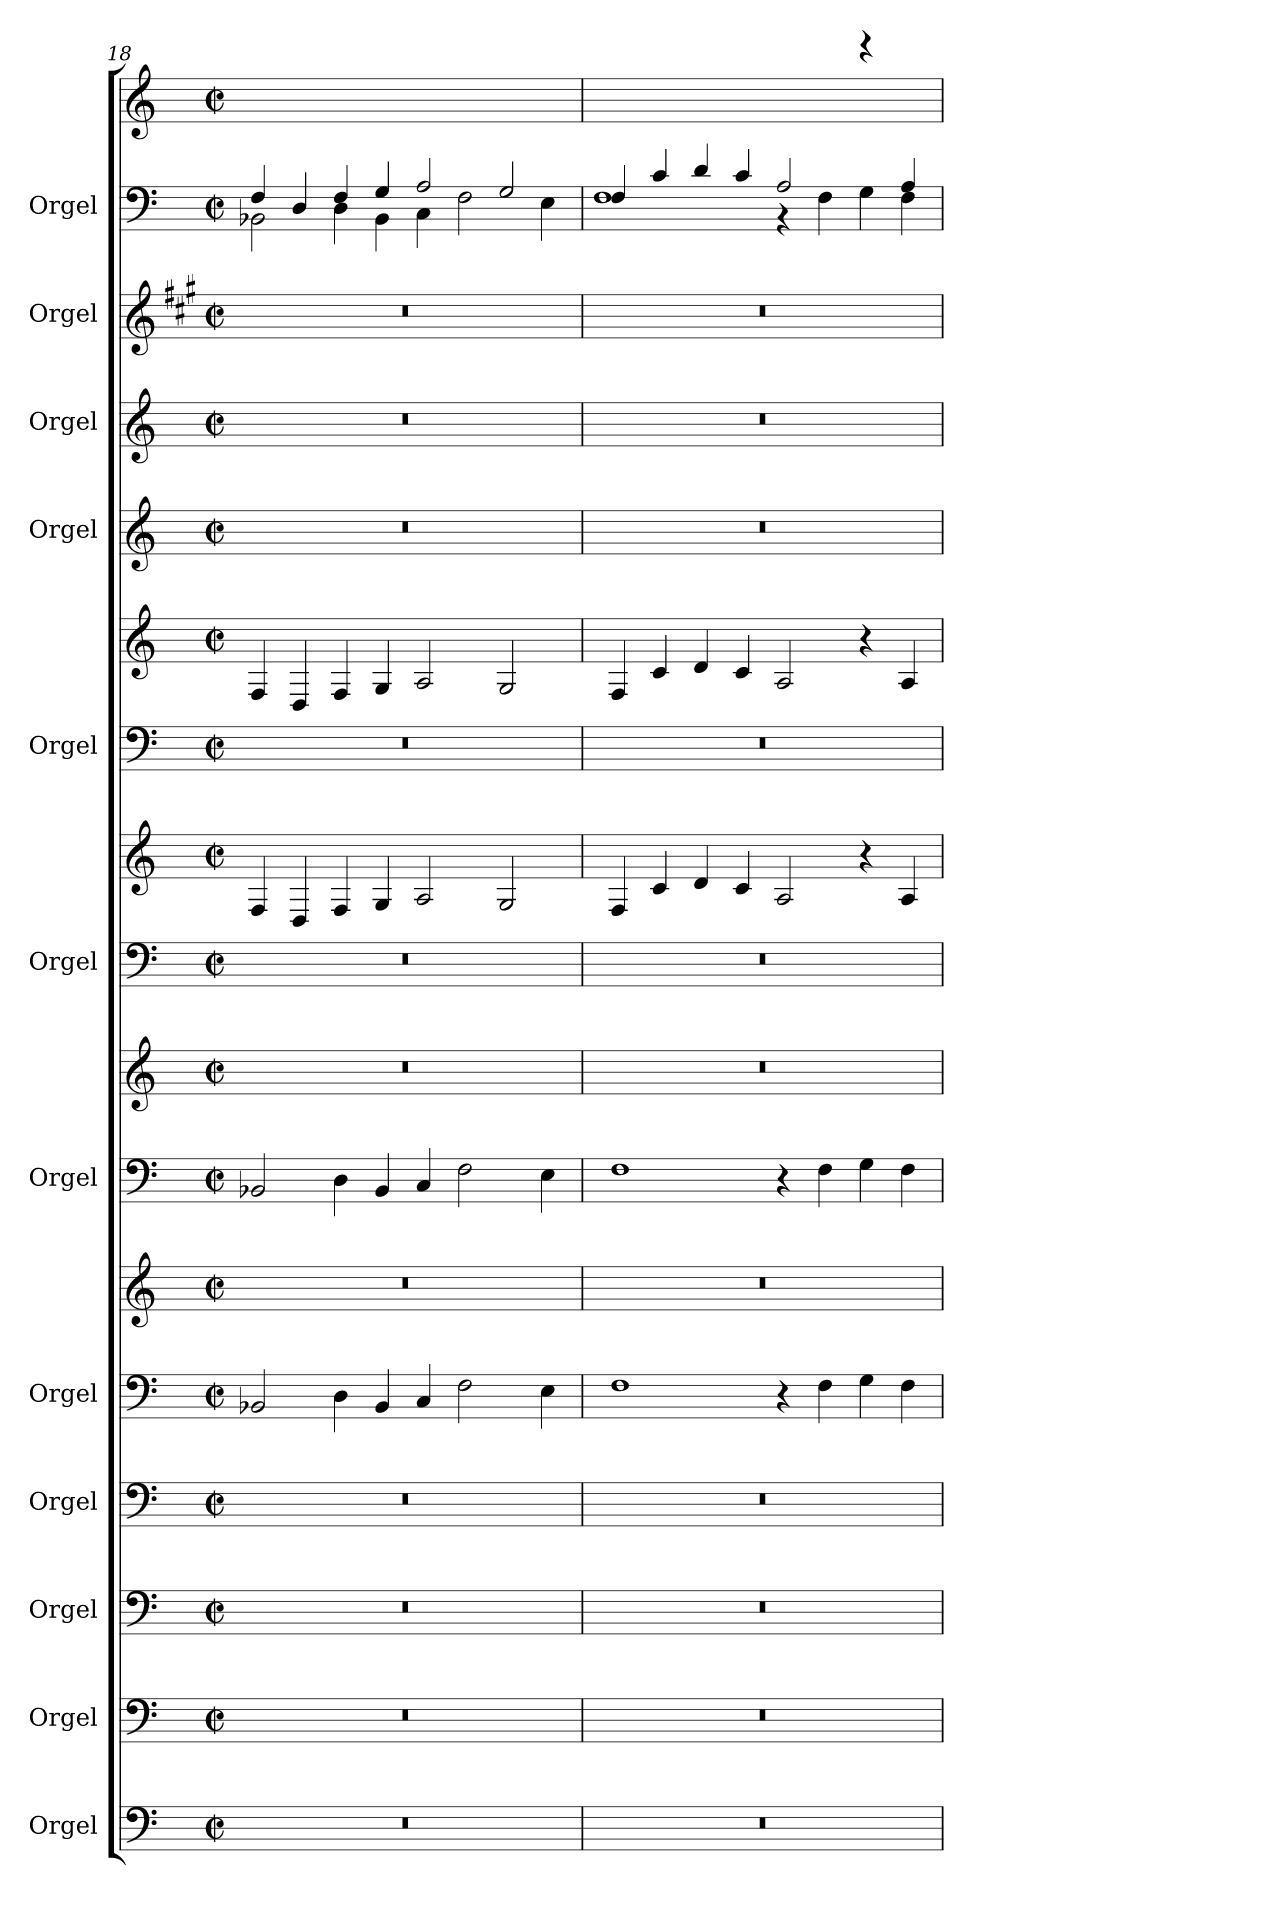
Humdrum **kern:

**kern	**kern	**kern	**kern	**kern	**kern	**kern	**kern	**kern	**kern	**kern	**kern	**kern	**kern	**kern	**kern	**kern
*part12	*part11	*part10	*part9	*part8	*part8	*part7	*part7	*part6	*part6	*part5	*part5	*part4	*part3	*part2	*part1	*part1
*staff17	*staff16	*staff15	*staff14	*staff13	*staff12	*staff11	*staff10	*staff9	*staff8	*staff7	*staff6	*staff5	*staff4	*staff3	*staff2	*staff1
*I"Orgel	*I"Orgel	*I"Orgel	*I"Orgel	*I"Orgel	*	*I"Orgel	*	*I"Orgel	*	*I"Orgel	*	*I"Orgel	*I"Orgel	*I"Orgel	*I"Orgel	*
*I'Org.	*I'Org.	*I'Org.	*I'Org.	*I'Org.	*	*I'Org.	*	*I'Org.	*	*I'Org.	*	*I'Org.	*I'Org.	*I'Org.	*	*
!!LO:LB:g=z
*clefF4	*clefF4	*clefF4	*clefF4	*clefF4	*clefG2	*clefF4	*clefG2	*clefF4	*clefG2	*clefF4	*clefG2	*clefG2	*clefG2	*clefG2	*clefF4	*clefG2
*	*	*	*	*	*	*	*	*	*	*	*	*	*	*ITrd5c9	*	*
*k[]	*k[]	*k[]	*k[]	*k[]	*k[]	*k[]	*k[]	*k[]	*k[]	*k[]	*k[]	*k[]	*k[]	*k[]	*k[]	*k[]
*M4/2	*M4/2	*M4/2	*M4/2	*M4/2	*M4/2	*M4/2	*M4/2	*M4/2	*M4/2	*M4/2	*M4/2	*M4/2	*M4/2	*M4/2	*M4/2	*M4/2
*met(c|)	*met(c|)	*met(c|)	*met(c|)	*met(c|)	*met(c|)	*met(c|)	*met(c|)	*met(c|)	*met(c|)	*met(c|)	*met(c|)	*met(c|)	*met(c|)	*met(c|)	*met(c|)	*met(c|)
=18	=18	=18	=18	=18	=18	=18	=18	=18	=18	=18	=18	=18	=18	=18	=18	=18
*	*	*	*	*	*	*	*	*	*	*	*	*	*	*	*^	*
0r	0r	0r	0r	2BB-X/	0r	2BB-X/	0r	0r	4F/	0r	4F/	0r	0r	0r	4F/	2BB-X\	0ryy
.	.	.	.	.	.	.	.	.	4D/	.	4D/	.	.	.	4D/	.	.
.	.	.	.	4D\	.	4D\	.	.	4F/	.	4F/	.	.	.	4F/	4D\	.
.	.	.	.	4BB-/	.	4BB-/	.	.	4G/	.	4G/	.	.	.	4G/	4BB-\	.
.	.	.	.	4C/	.	4C/	.	.	2A/	.	2A/	.	.	.	2A/	4C\	.
.	.	.	.	2F\	.	2F\	.	.	.	.	.	.	.	.	.	2F\	.
.	.	.	.	.	.	.	.	.	2G/	.	2G/	.	.	.	2G/	.	.
.	.	.	.	4E\	.	4E\	.	.	.	.	.	.	.	.	.	4E\	.
=19	=19	=19	=19	=19	=19	=19	=19	=19	=19	=19	=19	=19	=19	=19	=19	=19	=19
0r	0r	0r	0r	1F	0r	1F	0r	0r	4F/	0r	4F/	0r	0r	0r	4F/	1F	1.ryy
.	.	.	.	.	.	.	.	.	4c/	.	4c/	.	.	.	4c/	.	.
.	.	.	.	.	.	.	.	.	4d/	.	4d/	.	.	.	4d/	.	.
.	.	.	.	.	.	.	.	.	4c/	.	4c/	.	.	.	4c/	.	.
.	.	.	.	4r	.	4r	.	.	2A/	.	2A/	.	.	.	2A/	4rBB	.
.	.	.	.	4F\	.	4F\	.	.	.	.	.	.	.	.	.	4F\	.
.	.	.	.	4G\	.	4G\	.	.	4r	.	4r	.	.	.	4ryy	4G\	4reee
.	.	.	.	4F\	.	4F\	.	.	4A/	.	4A/	.	.	.	4A/	4F\	4ryy
*	*	*	*	*	*	*	*	*	*	*	*	*	*	*	*v	*v	*
=	=	=	=	=	=	=	=	=	=	=	=	=	=	=	=	=
*-	*-	*-	*-	*-	*-	*-	*-	*-	*-	*-	*-	*-	*-	*-	*-	*-
